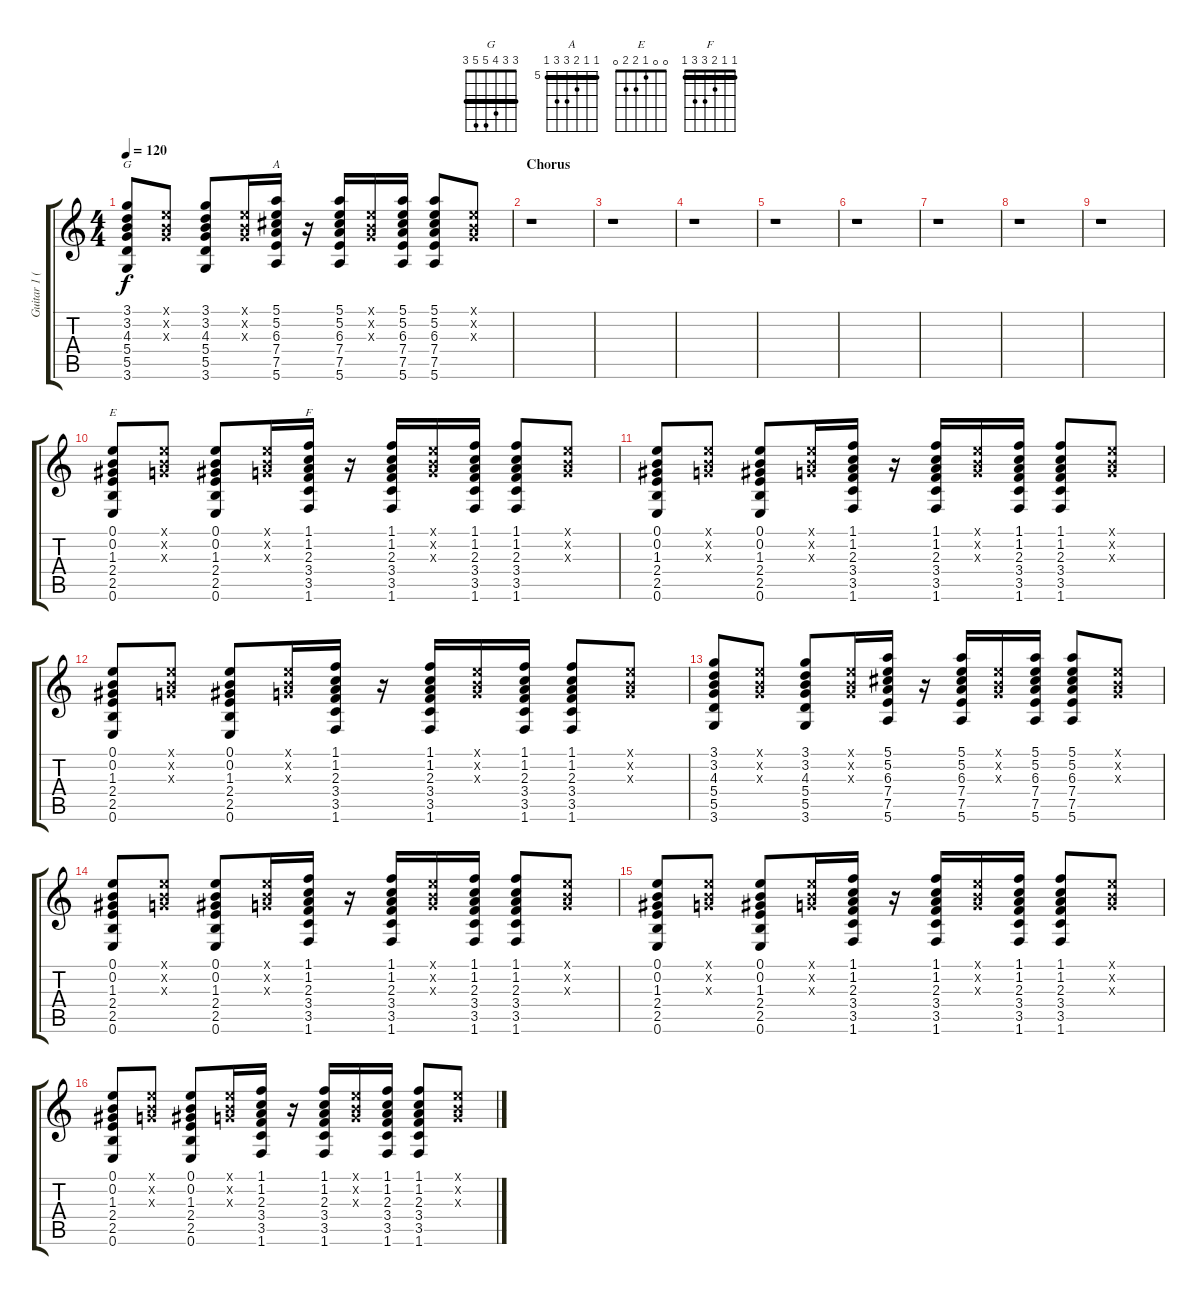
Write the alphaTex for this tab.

\track ("Guitar 1 (acoustic steel)" "Guitar 1 (") {instrument acousticguitarsteel}
\staff {score tabs}
\tuning (E4 B3 G3 D3 A2 E2) {hide}
\chord ("G" 3 3 4 5 5 3) {barre 3}
\chord ("A" 5 5 6 7 7 5) {firstfret 5 barre 5}
\chord ("E" 0 0 1 2 2 0)
\chord ("F" 1 1 2 3 3 1) {barre 1}
\ts (4 4)
\tempo 120
\clef g2
\ks c
(3.1 3.2 4.3 5.4 5.5 3.6).8{ch "G" dy f} (0.1{x} 0.2{x} 0.3{x}).8 (3.1 3.2 4.3 5.4 5.5 3.6).8 (0.1{x} 0.2{x} 0.3{x}).16 (5.1 5.2 6.3 7.4 7.5 5.6).16{ch "A"} r.16 (5.1 5.2 6.3 7.4 7.5 5.6).16 (0.1{x} 0.2{x} 0.3{x}).16 (5.1 5.2 6.3 7.4 7.5 5.6).16 (5.1 5.2 6.3 7.4 7.5 5.6).8 (0.1{x} 0.2{x} 0.3{x}).8 |
\section ("" "Chorus")
r.1 |
r.1 |
r.1 |
r.1 |
r.1 |
r.1 |
r.1 |
r.1 |
(0.1 0.2 1.3 2.4 2.5 0.6).8{ch "E"} (0.1{x} 0.2{x} 0.3{x}).8 (0.1 0.2 1.3 2.4 2.5 0.6).8 (0.1{x} 0.2{x} 0.3{x}).16 (1.1 1.2 2.3 3.4 3.5 1.6).16{ch "F"} r.16 (1.1 1.2 2.3 3.4 3.5 1.6).16 (0.1{x} 0.2{x} 0.3{x}).16 (1.1 1.2 2.3 3.4 3.5 1.6).16 (1.1 1.2 2.3 3.4 3.5 1.6).8 (0.1{x} 0.2{x} 0.3{x}).8 |
(0.1 0.2 1.3 2.4 2.5 0.6).8 (0.1{x} 0.2{x} 0.3{x}).8 (0.1 0.2 1.3 2.4 2.5 0.6).8 (0.1{x} 0.2{x} 0.3{x}).16 (1.1 1.2 2.3 3.4 3.5 1.6).16 r.16 (1.1 1.2 2.3 3.4 3.5 1.6).16 (0.1{x} 0.2{x} 0.3{x}).16 (1.1 1.2 2.3 3.4 3.5 1.6).16 (1.1 1.2 2.3 3.4 3.5 1.6).8 (0.1{x} 0.2{x} 0.3{x}).8 |
(0.1 0.2 1.3 2.4 2.5 0.6).8 (0.1{x} 0.2{x} 0.3{x}).8 (0.1 0.2 1.3 2.4 2.5 0.6).8 (0.1{x} 0.2{x} 0.3{x}).16 (1.1 1.2 2.3 3.4 3.5 1.6).16 r.16 (1.1 1.2 2.3 3.4 3.5 1.6).16 (0.1{x} 0.2{x} 0.3{x}).16 (1.1 1.2 2.3 3.4 3.5 1.6).16 (1.1 1.2 2.3 3.4 3.5 1.6).8 (0.1{x} 0.2{x} 0.3{x}).8 |
(3.1 3.2 4.3 5.4 5.5 3.6).8 (0.1{x} 0.2{x} 0.3{x}).8 (3.1 3.2 4.3 5.4 5.5 3.6).8 (0.1{x} 0.2{x} 0.3{x}).16 (5.1 5.2 6.3 7.4 7.5 5.6).16 r.16 (5.1 5.2 6.3 7.4 7.5 5.6).16 (0.1{x} 0.2{x} 0.3{x}).16 (5.1 5.2 6.3 7.4 7.5 5.6).16 (5.1 5.2 6.3 7.4 7.5 5.6).8 (0.1{x} 0.2{x} 0.3{x}).8 |
(0.1 0.2 1.3 2.4 2.5 0.6).8 (0.1{x} 0.2{x} 0.3{x}).8 (0.1 0.2 1.3 2.4 2.5 0.6).8 (0.1{x} 0.2{x} 0.3{x}).16 (1.1 1.2 2.3 3.4 3.5 1.6).16 r.16 (1.1 1.2 2.3 3.4 3.5 1.6).16 (0.1{x} 0.2{x} 0.3{x}).16 (1.1 1.2 2.3 3.4 3.5 1.6).16 (1.1 1.2 2.3 3.4 3.5 1.6).8 (0.1{x} 0.2{x} 0.3{x}).8 |
(0.1 0.2 1.3 2.4 2.5 0.6).8 (0.1{x} 0.2{x} 0.3{x}).8 (0.1 0.2 1.3 2.4 2.5 0.6).8 (0.1{x} 0.2{x} 0.3{x}).16 (1.1 1.2 2.3 3.4 3.5 1.6).16 r.16 (1.1 1.2 2.3 3.4 3.5 1.6).16 (0.1{x} 0.2{x} 0.3{x}).16 (1.1 1.2 2.3 3.4 3.5 1.6).16 (1.1 1.2 2.3 3.4 3.5 1.6).8 (0.1{x} 0.2{x} 0.3{x}).8 |
(0.1 0.2 1.3 2.4 2.5 0.6).8 (0.1{x} 0.2{x} 0.3{x}).8 (0.1 0.2 1.3 2.4 2.5 0.6).8 (0.1{x} 0.2{x} 0.3{x}).16 (1.1 1.2 2.3 3.4 3.5 1.6).16 r.16 (1.1 1.2 2.3 3.4 3.5 1.6).16 (0.1{x} 0.2{x} 0.3{x}).16 (1.1 1.2 2.3 3.4 3.5 1.6).16 (1.1 1.2 2.3 3.4 3.5 1.6).8 (0.1{x} 0.2{x} 0.3{x}).8
